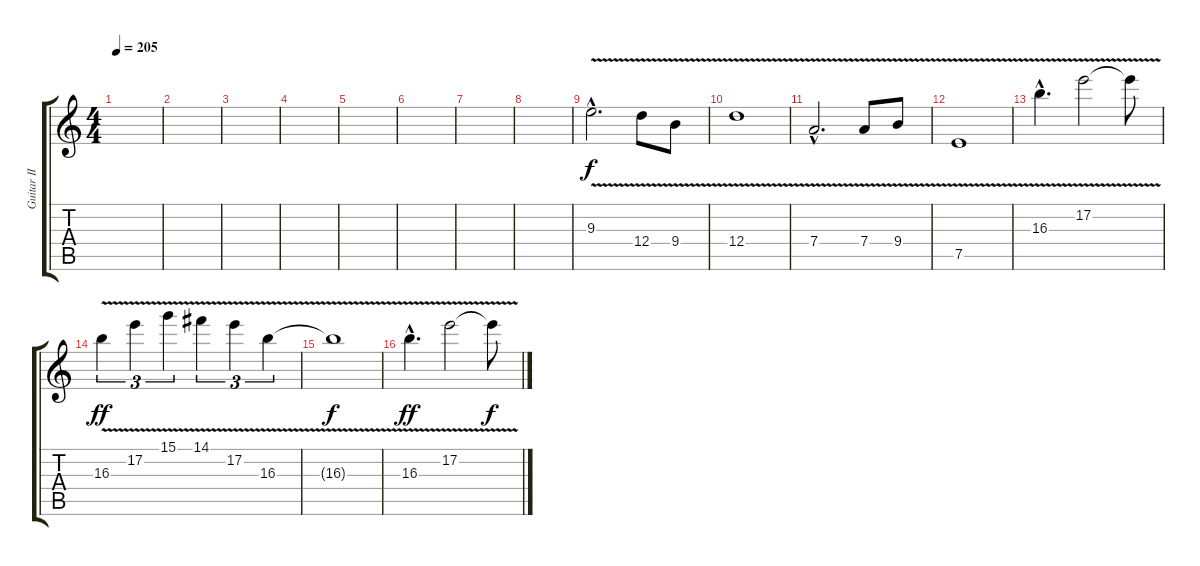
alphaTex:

\track ("Guitar II" "Guitar II") {instrument overdrivenguitar}
\staff {score tabs}
\tuning (E4 B3 G3 D3 A2 E2) {hide}
\ts (4 4)
\tempo 205
\clef g2
\ks c
|
|
|
|
|
|
|
|
9.3{v hac}.2{d} 12.4{v}.8 9.4{v}.8 |
12.4{v}.1 |
7.4{v hac}.2{d} 7.4{v}.8 9.4{v}.8 |
7.5{v}.1 |
16.3{v hac}.4{d} 17.2{v}.2 17.2{t}.8{dy f} |
16.3{v}.4{tu (3 2) dy ff} 17.2{v}.4{tu (3 2)} 15.1{v}.4{tu (3 2)} 14.1{v}.4{tu (3 2)} 17.2{v}.4{tu (3 2)} 16.3{v}.4{tu (3 2)} |
16.3{t}.1{dy f} |
16.3{v hac}.4{d dy ff} 17.2{v}.2 17.2{t}.8{dy f}
